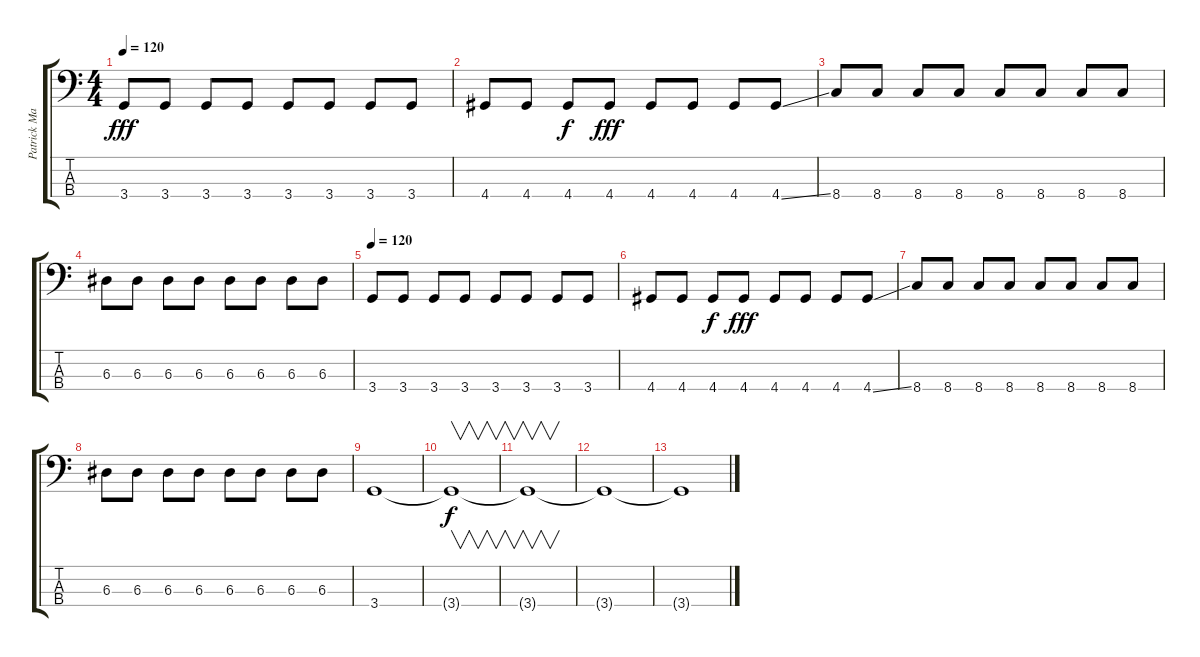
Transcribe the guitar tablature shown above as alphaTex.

\track ("Patrick Mattews" "Patrick Ma") {instrument electricbassfinger}
\staff {score tabs}
\tuning (G2 D2 A1 E1) {hide}
\ts (4 4)
\tempo 120
\clef f4
\ks c
3.4.8{dy fff} 3.4.8 3.4.8 3.4.8 3.4.8 3.4.8 3.4.8 3.4.8 |
4.4.8 4.4.8 4.4.8{dy f} 4.4.8{dy fff} 4.4.8 4.4.8 4.4.8 4.4{ss}.8 |
8.4.8 8.4.8 8.4.8 8.4.8 8.4.8 8.4.8 8.4.8 8.4.8 |
6.3.8 6.3.8 6.3.8 6.3.8 6.3.8 6.3.8 6.3.8 6.3.8 |
\tempo 120
3.4.8 3.4.8 3.4.8 3.4.8 3.4.8 3.4.8 3.4.8 3.4.8 |
4.4.8 4.4.8 4.4.8{dy f} 4.4.8{dy fff} 4.4.8 4.4.8 4.4.8 4.4{ss}.8 |
8.4.8 8.4.8 8.4.8 8.4.8 8.4.8 8.4.8 8.4.8 8.4.8 |
6.3.8 6.3.8 6.3.8 6.3.8 6.3.8 6.3.8 6.3.8 6.3.8 |
3.4.1 |
3.4{t}.1{v dy f} |
3.4{t}.1{v} |
3.4{t}.1 |
3.4{t}.1
